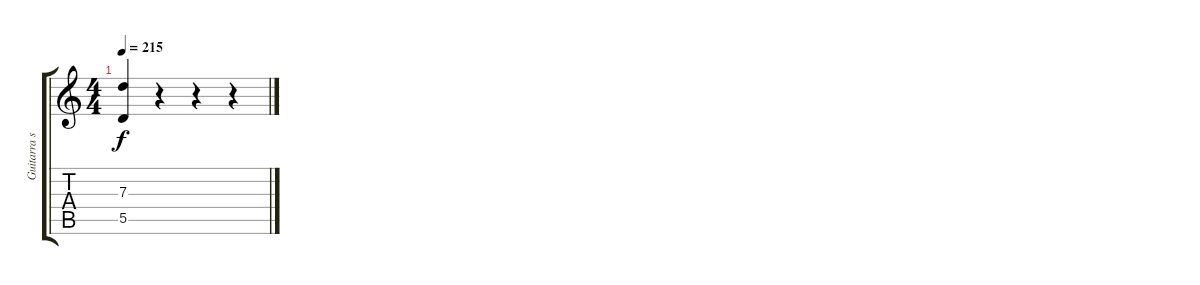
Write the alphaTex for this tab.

\track ("Guitarra solo" "Guitarra s") {instrument distortionguitar}
\staff {score tabs}
\tuning (E4 B3 G3 D3 A2 E2) {hide}
\ts (4 4)
\tempo 215
\clef g2
\ks c
(7.3 5.5).4{dy f} r.4 r.4 r.4
